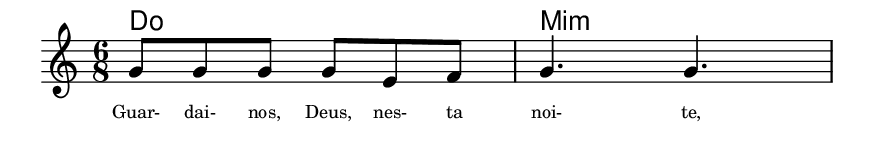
\version "2.20.0"
#(set! paper-alist (cons '("linha" . (cons (* 148 mm) (* 25 mm))) paper-alist))

\paper {
  #(set-paper-size "linha")
  ragged-right = ##f
}

\language "portugues"


harmonia = \chordmode {
    %\partial 8
%harmonia
  do2. mi:m
%/harmonia
}
melodia = \fixed do' {
    \key do \major
    \time 6/8
    %\partial 8
%recitação
  sol8 sol sol sol mi fa
  sol4. sol4.
%/recitação
}
letra = \lyricmode {
    \teeny
    Guar- dai- nos, Deus, nes- ta noi- te,
    %\tweak self-alignment-X #-1 \markup{\bold{dei}-me por pie-}
    %\tweak self-alignment-X #-1 \markup{\bold{da}de e escu-}
    %\tweak self-alignment-X #-1 \markup{\bold{tai} minha ora-}
    %\tweak self-alignment-X #-1 \markup{\bold{ção!}}
}

\book {
  \paper {
      indent = 0\mm
      scoreTitleMarkup = \markup {
          %\with-color #red
          \fromproperty #'header:piece
      }
  }
  \header {
    %piece = "Ant. 1"
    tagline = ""
  }
  \score {
    <<
      \new ChordNames {
        \set chordChanges = ##t
		\set noChordSymbol = ""
        \harmonia
      }
      \new Voice = "canto" { \melodia }
      \new Lyrics \lyricsto "canto" \letra
    >>
  }
}
